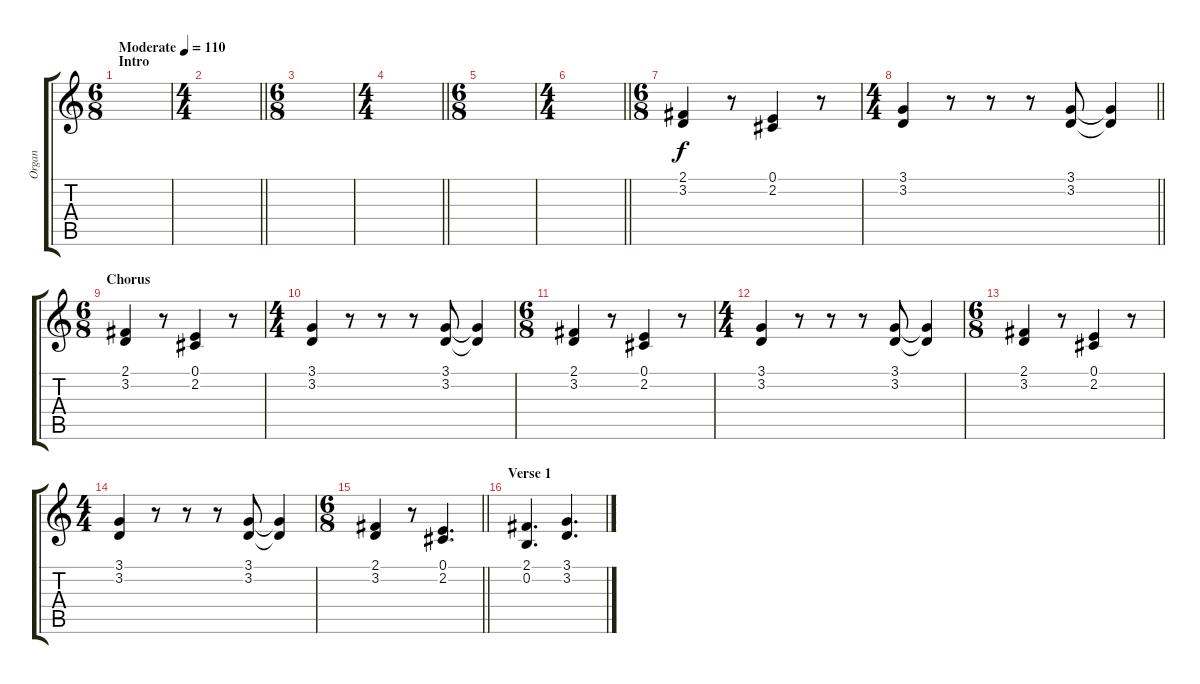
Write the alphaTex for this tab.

\track ("Organ" "Organ") {instrument drawbarorgan}
\staff {score tabs}
\tuning (E4 B3 G3 D3 A2 E2) {hide}
\ts (6 8)
\section ("" "Intro")
\tempo (110 "Moderate")
\clef g2
\ks c
|
\ts (4 4)
\barLineRight lightlight
|
\ts (6 8)
|
\ts (4 4)
\barLineRight lightlight
|
\ts (6 8)
|
\ts (4 4)
\barLineRight lightlight
|
\ts (6 8)
(2.1 3.2).4 r.8 (0.1 2.2).4 r.8 |
\ts (4 4)
\barLineRight lightlight
(3.1 3.2).4 r.8 r.8 r.8 (3.1 3.2).8 (3.1{t} 3.2{t}).4 |
\ts (6 8)
\section ("" "Chorus")
(2.1 3.2).4 r.8 (0.1 2.2).4 r.8 |
\ts (4 4)
(3.1 3.2).4 r.8 r.8 r.8 (3.1 3.2).8 (3.1{t} 3.2{t}).4 |
\ts (6 8)
(2.1 3.2).4 r.8 (0.1 2.2).4 r.8 |
\ts (4 4)
(3.1 3.2).4 r.8 r.8 r.8 (3.1 3.2).8 (3.1{t} 3.2{t}).4 |
\ts (6 8)
(2.1 3.2).4 r.8 (0.1 2.2).4 r.8 |
\ts (4 4)
(3.1 3.2).4 r.8 r.8 r.8 (3.1 3.2).8 (3.1{t} 3.2{t}).4 |
\ts (6 8)
\barLineRight lightlight
(2.1 3.2).4 r.8 (0.1 2.2).4{d} |
\section ("" "Verse 1")
(2.1 0.2).4{d} (3.1 3.2).4{d}
